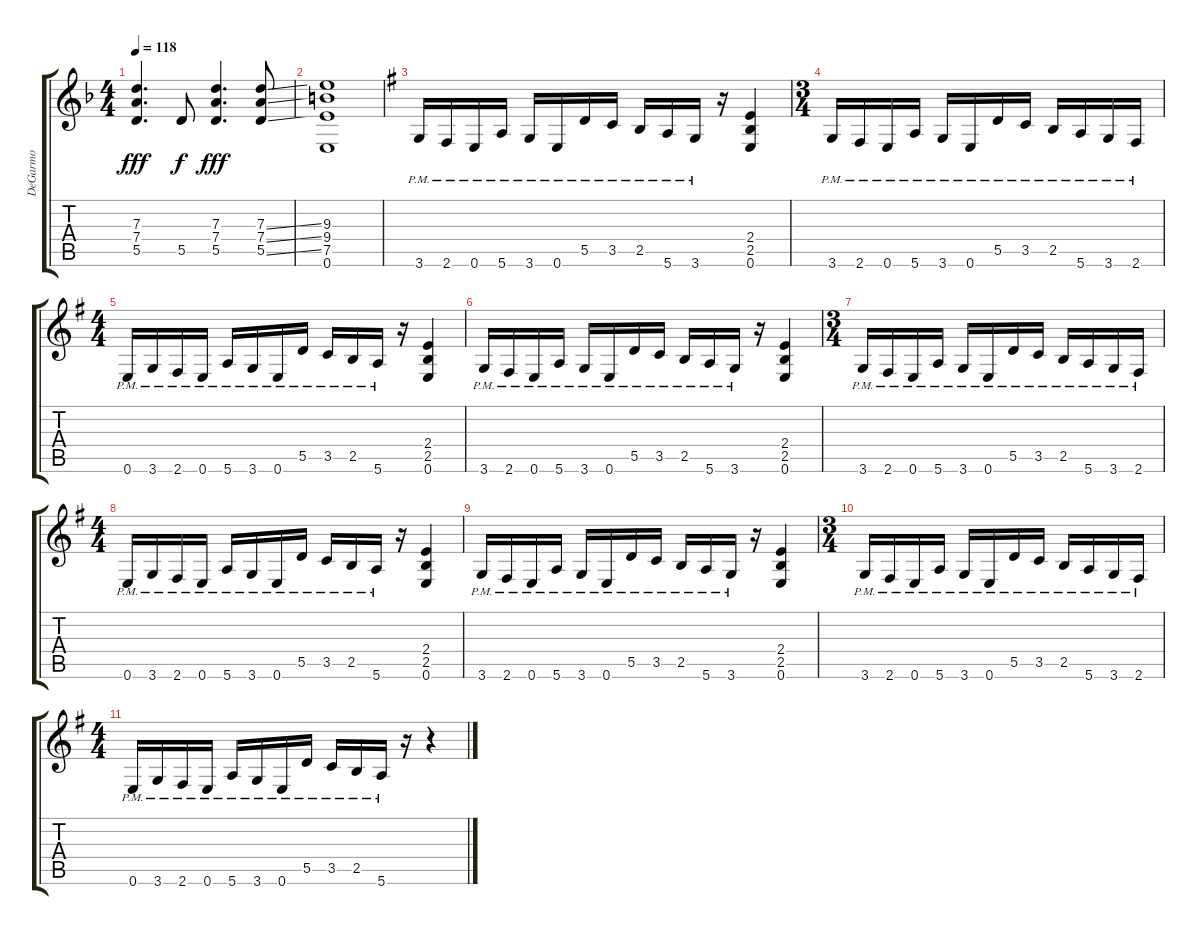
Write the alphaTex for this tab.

\track ("DeGarmo" "DeGarmo") {instrument distortionguitar}
\staff {score tabs}
\tuning (E4 B3 G3 D3 A2 E2) {hide}
\ts (4 4)
\tempo 118
\clef g2
\ks f
(7.3 7.4 5.5).4{d dy fff} 5.5.8{dy f} (7.3 7.4 5.5).4{d dy fff} (7.3{ss} 7.4{ss} 5.5{ss}).8 |
(9.3 9.4 7.5 0.6).1 |
\ks g
3.6{pm}.16 2.6{pm}.16 0.6{pm}.16 5.6{pm}.16 3.6{pm}.16 0.6{pm}.16 5.5{pm}.16 3.5{pm}.16 2.5{pm}.16 5.6{pm}.16 3.6{pm}.16 r.16 (2.4 2.5 0.6).4 |
\ts (3 4)
3.6{pm}.16 2.6{pm}.16 0.6{pm}.16 5.6{pm}.16 3.6{pm}.16 0.6{pm}.16 5.5{pm}.16 3.5{pm}.16 2.5{pm}.16 5.6{pm}.16 3.6{pm}.16 2.6{pm}.16 |
\ts (4 4)
0.6{pm}.16 3.6{pm}.16 2.6{pm}.16 0.6{pm}.16 5.6{pm}.16 3.6{pm}.16 0.6{pm}.16 5.5{pm}.16 3.5{pm}.16 2.5{pm}.16 5.6{pm}.16 r.16 (2.4 2.5 0.6).4 |
3.6{pm}.16 2.6{pm}.16 0.6{pm}.16 5.6{pm}.16 3.6{pm}.16 0.6{pm}.16 5.5{pm}.16 3.5{pm}.16 2.5{pm}.16 5.6{pm}.16 3.6{pm}.16 r.16 (2.4 2.5 0.6).4 |
\ts (3 4)
3.6{pm}.16 2.6{pm}.16 0.6{pm}.16 5.6{pm}.16 3.6{pm}.16 0.6{pm}.16 5.5{pm}.16 3.5{pm}.16 2.5{pm}.16 5.6{pm}.16 3.6{pm}.16 2.6{pm}.16 |
\ts (4 4)
0.6{pm}.16 3.6{pm}.16 2.6{pm}.16 0.6{pm}.16 5.6{pm}.16 3.6{pm}.16 0.6{pm}.16 5.5{pm}.16 3.5{pm}.16 2.5{pm}.16 5.6{pm}.16 r.16 (2.4 2.5 0.6).4 |
3.6{pm}.16 2.6{pm}.16 0.6{pm}.16 5.6{pm}.16 3.6{pm}.16 0.6{pm}.16 5.5{pm}.16 3.5{pm}.16 2.5{pm}.16 5.6{pm}.16 3.6{pm}.16 r.16 (2.4 2.5 0.6).4 |
\ts (3 4)
3.6{pm}.16 2.6{pm}.16 0.6{pm}.16 5.6{pm}.16 3.6{pm}.16 0.6{pm}.16 5.5{pm}.16 3.5{pm}.16 2.5{pm}.16 5.6{pm}.16 3.6{pm}.16 2.6{pm}.16 |
\ts (4 4)
0.6{pm}.16 3.6{pm}.16 2.6{pm}.16 0.6{pm}.16 5.6{pm}.16 3.6{pm}.16 0.6{pm}.16 5.5{pm}.16 3.5{pm}.16 2.5{pm}.16 5.6{pm}.16 r.16 r.4
